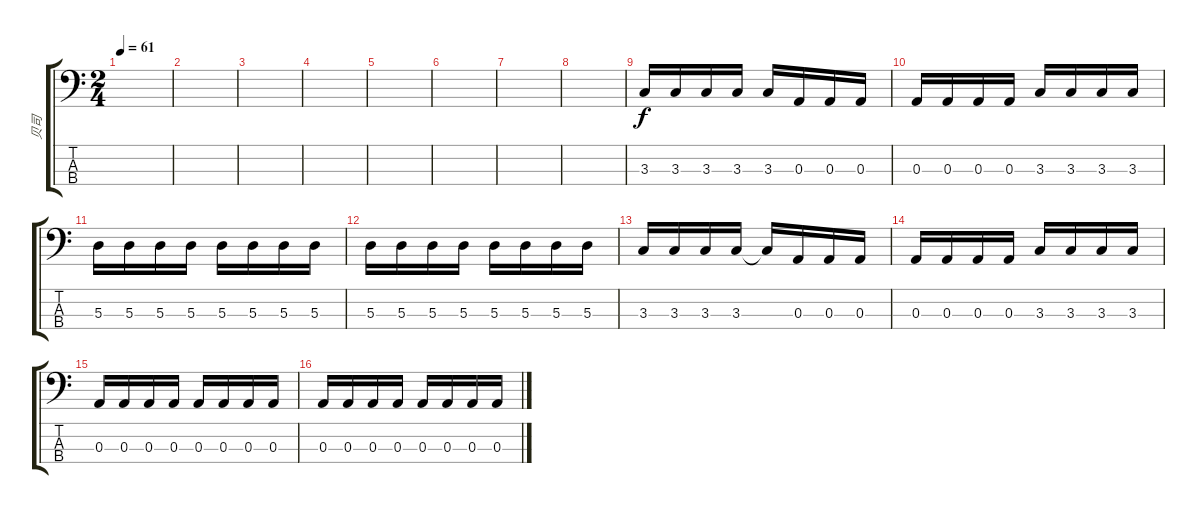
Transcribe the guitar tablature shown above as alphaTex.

\track ("贝司" "贝司") {instrument electricbasspick}
\staff {score tabs}
\tuning (G2 D2 A1 E1) {hide}
\ts (2 4)
\tempo 61
\clef f4
\ks c
|
|
|
|
|
|
|
|
3.3.16 3.3.16 3.3.16 3.3.16 3.3.16 0.3.16 0.3.16 0.3.16 |
0.3.16 0.3.16 0.3.16 0.3.16 3.3.16 3.3.16 3.3.16 3.3.16 |
5.3.16 5.3.16 5.3.16 5.3.16 5.3.16 5.3.16 5.3.16 5.3.16 |
5.3.16 5.3.16 5.3.16 5.3.16 5.3.16 5.3.16 5.3.16 5.3.16 |
3.3.16 3.3.16 3.3.16 3.3.16 3.3{t}.16 0.3.16 0.3.16 0.3.16 |
0.3.16 0.3.16 0.3.16 0.3.16 3.3.16 3.3.16 3.3.16 3.3.16 |
0.3.16 0.3.16 0.3.16 0.3.16 0.3.16 0.3.16 0.3.16 0.3.16 |
0.3.16 0.3.16 0.3.16 0.3.16 0.3.16 0.3.16 0.3.16 0.3.16
